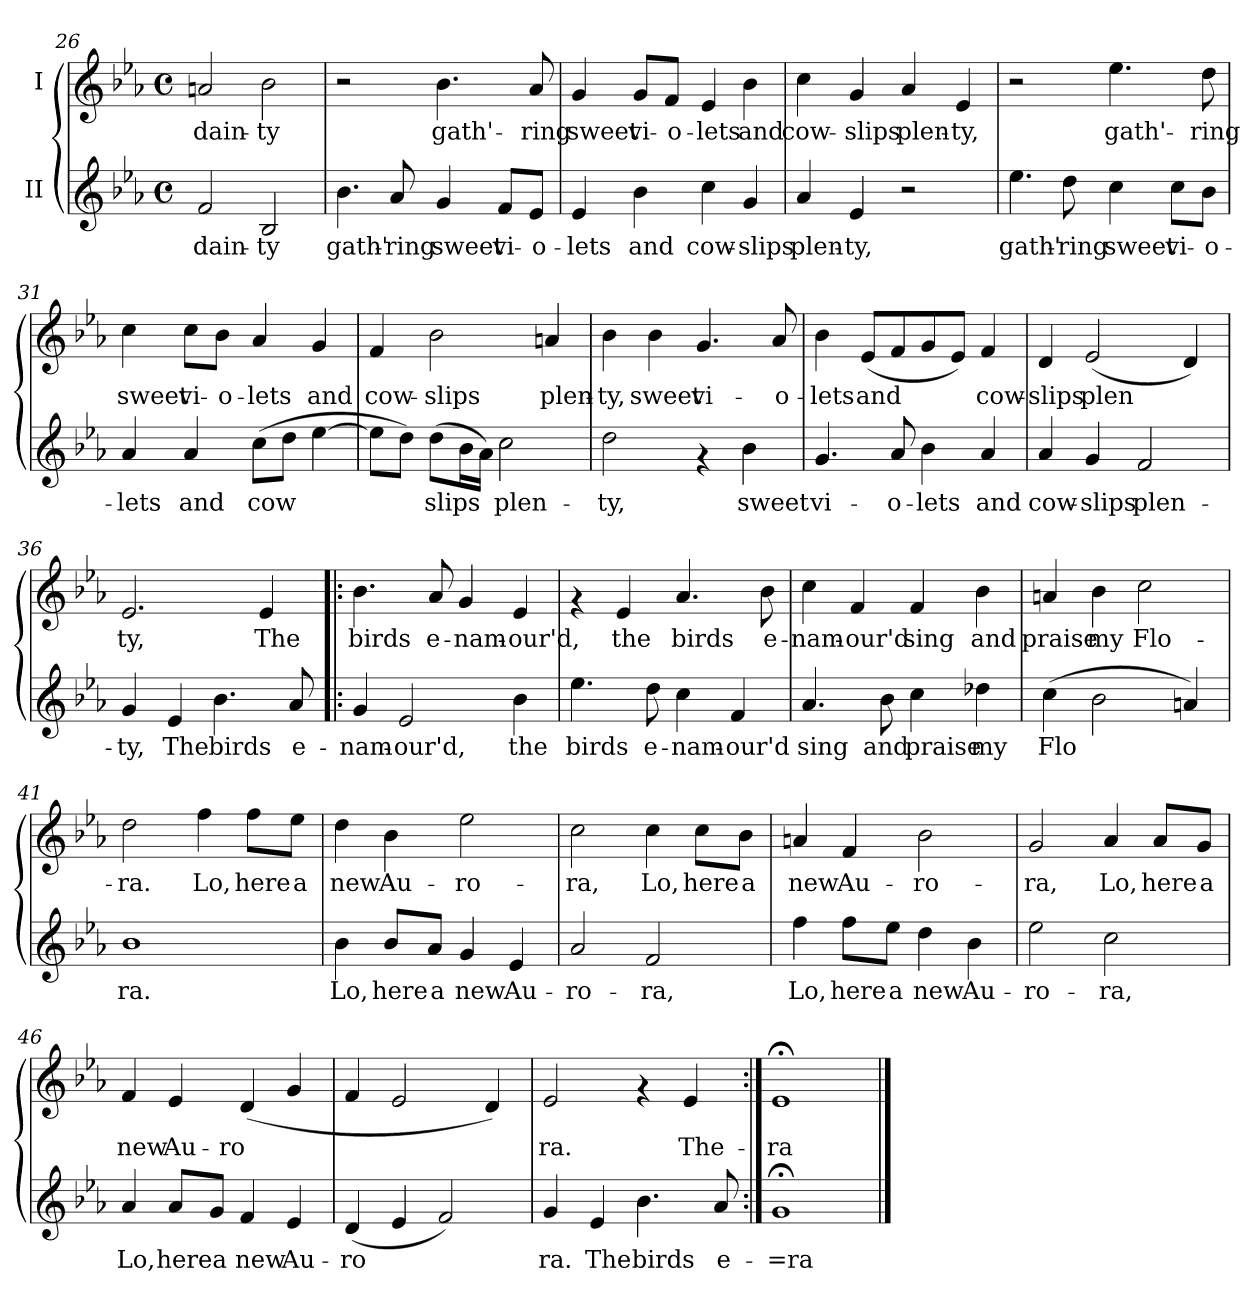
**kern	**text	**kern	**text
*part2	*part2	*part1	*part1
*staff2	*staff2	*staff1	*staff1
*I"II	*	*I"I	*
!!LO:PB:g=z
*clefG2	*	*clefG2	*
*k[b-e-a-]	*	*k[b-e-a-]	*
*E-:	*	*E-:	*
*M4/4	*	*M4/4	*
*met(c)	*	*met(c)	*
=26	=26	=26	=26
!	!LO:LY:b:cj	!	!LO:LY:b:cj
2f/	dain-	2an/	dain-
!	!LO:LY:b:cj	!	!LO:LY:b:cj
2B-/	-ty	2b-\	-ty
=27	=27	=27	=27
!	!LO:LY:b:cj	!	!
4.b-\	gath'-	2r	.
!	!LO:LY:b:cj	!	!
8a-/	-ring	.	.
!	!LO:LY:b:cj	!	!LO:LY:b:cj
4g/	sweet	4.b-\	gath'-
!	!LO:LY:b:cj	!	!
8f/L	vi-	.	.
!	!LO:LY:b:cj	!	!LO:LY:b:cj
8e-/J	-o-	8a-/	-ring
=28	=28	=28	=28
!	!LO:LY:b:cj	!	!LO:LY:b:cj
4e-/	-lets	4g/	sweet
!	!LO:LY:b:cj	!	!LO:LY:b:cj
4b-\	and	8g/L	vi-
!	!	!	!LO:LY:b:cj
.	.	8f/J	-o-
!	!LO:LY:b:cj	!	!LO:LY:b:cj
4cc\	cow-	4e-/	-lets
!	!LO:LY:b:cj	!	!LO:LY:b:cj
4g/	-slips	4b-\	and
=29	=29	=29	=29
!	!LO:LY:b:cj	!	!LO:LY:b:cj
4a-/	plen-	4cc\	cow-
!	!LO:LY:b:cj	!	!LO:LY:b:cj
4e-/	-ty,	4g/	-slips
!	!	!	!LO:LY:b:cj
2r	.	4a-/	plen-
!	!	!	!LO:LY:b:cj
.	.	4e-/	-ty,
!!LO:LB:g=z
=30	=30	=30	=30
!	!LO:LY:b:cj	!	!
4.ee-\	gath'-	2r	.
!	!LO:LY:b:cj	!	!
8dd\	-ring	.	.
!	!LO:LY:b:cj	!	!LO:LY:b:cj
4cc\	sweet	4.ee-\	gath'-
!	!LO:LY:b:cj	!	!
8cc\L	vi-	.	.
!	!LO:LY:b:cj	!	!LO:LY:b:cj
8b-\J	-o-	8dd\	-ring
=31	=31	=31	=31
!	!LO:LY:b:cj	!	!LO:LY:b:cj
4a-/	-lets	4cc\	sweet
!	!LO:LY:b:cj	!	!LO:LY:b:cj
4a-/	and	8cc\L	vi-
!	!	!	!LO:LY:b:cj
.	.	8b-\J	-o-
!	!LO:LY:b:cj	!	!LO:LY:b:cj
(>8cc\L	cow-	4a-/	-lets
!	!LO:LY:b:cj	!	!
8dd\J	--	.	.
!	!LO:LY:b:cj	!	!LO:LY:b:cj
[>4ee-\	--	4g/	and
=32	=32	=32	=32
!	!LO:LY:b:cj	!	!LO:LY:b:cj
8ee-\L]	-	4f/	cow-
!	!LO:LY:b:cj	!	!
8dd\J)	.	.	.
!	!LO:LY:b:cj	!	!LO:LY:b:cj
(>8dd\L	slips	2b-\	-slips
!	!LO:LY:b:cj	!	!
16b-\	.	.	.
!	!LO:LY:b:cj	!	!
16a-\J)	.	.	.
!	!LO:LY:b:cj	!	!
2cc\	plen-	.	.
!	!	!	!LO:LY:b:cj
.	.	4an/	plen-
=33	=33	=33	=33
!	!LO:LY:b:cj	!	!LO:LY:b:cj
2dd\	-ty,	4b-\	-ty,
!	!	!	!LO:LY:b:cj
.	.	4b-\	sweet
!	!	!	!LO:LY:b:cj
4rf	.	4.g/	vi-
!	!LO:LY:b:cj	!	!
4b-\	sweet	.	.
!	!	!	!LO:LY:b:cj
.	.	8a-/	-o-
!!LO:LB:g=z
=34	=34	=34	=34
!	!LO:LY:b:cj	!	!LO:LY:b:cj
4.g/	vi-	4b-\	-lets
!	!	!	!LO:LY:b:cj
.	.	(<8e-/L	and
!	!LO:LY:b:cj	!	!LO:LY:b:cj
8a-/	-o-	8f/	.
!	!LO:LY:b:cj	!	!LO:LY:b:cj
4b-\	-lets	8g/	.
!	!	!	!LO:LY:b:cj
.	.	8e-/J)	.
!	!LO:LY:b:cj	!	!LO:LY:b:cj
4a-/	and	4f/	cow-
=35	=35	=35	=35
!	!LO:LY:b:cj	!	!LO:LY:b:cj
4a-/	cow-	4d/	-slips
!	!LO:LY:b:cj	!	!LO:LY:b:cj
4g/	-slips	(<2e-/	plen-
!	!LO:LY:b:cj	!	!
2f/	plen-	.	.
!	!	!	!LO:LY:b:cj
.	.	4d/)	--
=36	=36	=36	=36
!	!LO:LY:b:cj	!	!LO:LY:b:cj
4g/	-ty,	2.e-/	-ty,
!	!LO:LY:b:cj	!	!
4e-/	The	.	.
!	!LO:LY:b:cj	!	!
4.b-\	birds	.	.
!	!	!	!LO:LY:b:cj
.	.	4e-/	The
!	!LO:LY:b:cj	!	!
8a-/	e-	.	.
=37!|:	=37!|:	=37!|:	=37!|:
!	!LO:LY:b:cj	!	!LO:LY:b:cj
4g/	-nam-	4.b-\	birds
!	!LO:LY:b:cj	!	!
2e-/	-our'd,	.	.
!	!	!	!LO:LY:b:cj
.	.	8a-/	e-
!	!	!	!LO:LY:b:cj
.	.	4g/	-nam-
!	!LO:LY:b:cj	!	!LO:LY:b:cj
4b-\	the	4e-/	-our'd,
!!LO:LB:g=z
=38	=38	=38	=38
!	!LO:LY:b:cj	!	!
4.ee-\	birds	4rf	.
!	!	!	!LO:LY:b:cj
.	.	4e-/	the
!	!LO:LY:b:cj	!	!
8dd\	e-	.	.
!	!LO:LY:b:cj	!	!LO:LY:b:cj
4cc\	-nam-	4.a-/	birds
!	!LO:LY:b:cj	!	!
4f/	-our'd	.	.
!	!	!	!LO:LY:b:cj
.	.	8b-\	e-
=39	=39	=39	=39
!	!LO:LY:b:cj	!	!LO:LY:b:cj
4.a-/	sing	4cc\	-nam-
!	!	!	!LO:LY:b:cj
.	.	4f/	-our'd
!	!LO:LY:b:cj	!	!
8b-\	and	.	.
!	!LO:LY:b:cj	!	!LO:LY:b:cj
4cc\	praise	4f/	sing
!	!LO:LY:b:cj	!	!LO:LY:b:cj
4dd-X\	my	4b-\	and
=40	=40	=40	=40
!	!LO:LY:b:cj	!	!LO:LY:b:cj
(>4cc\	Flo-	4an/	praise
!	!LO:LY:b:cj	!	!LO:LY:b:cj
2b-\	--	4b-\	my
!	!	!	!LO:LY:b:cj
.	.	2cc\	Flo-
!	!LO:LY:b:cj	!	!
4an/)	--	.	.
=41	=41	=41	=41
!	!LO:LY:b:cj	!	!LO:LY:b:cj
1b-	-ra.	2dd\	-ra.
!	!	!	!LO:LY:b:cj
.	.	4ff\	Lo,
!	!	!	!LO:LY:b:cj
.	.	8ff\L	here
!	!	!	!LO:LY:b:cj
.	.	8ee-\J	a
!!LO:LB:g=z
=42	=42	=42	=42
!	!LO:LY:b:cj	!	!LO:LY:b:cj
4b-\	Lo,	4dd\	new
!	!LO:LY:b:cj	!	!LO:LY:b:cj
8b-/L	here	4b-\	Au-
!	!LO:LY:b:cj	!	!
8a-/J	a	.	.
!	!LO:LY:b:cj	!	!LO:LY:b:cj
4g/	new	2ee-\	-ro-
!	!LO:LY:b:cj	!	!
4e-/	Au-	.	.
=43	=43	=43	=43
!	!LO:LY:b:cj	!	!LO:LY:b:cj
2a-/	-ro-	2cc\	-ra,
!	!LO:LY:b:cj	!	!LO:LY:b:cj
2f/	-ra,	4cc\	Lo,
!	!	!	!LO:LY:b:cj
.	.	8cc\L	here
!	!	!	!LO:LY:b:cj
.	.	8b-\J	a
=44	=44	=44	=44
!	!LO:LY:b:cj	!	!LO:LY:b:cj
4ff\	Lo,	4an/	new
!	!LO:LY:b:cj	!	!LO:LY:b:cj
8ff\L	here	4f/	Au-
!	!LO:LY:b:cj	!	!
8ee-\J	a	.	.
!	!LO:LY:b:cj	!	!LO:LY:b:cj
4dd\	new	2b-\	-ro-
!	!LO:LY:b:cj	!	!
4b-\	Au-	.	.
=45	=45	=45	=45
!	!LO:LY:b:cj	!	!LO:LY:b:cj
2ee-\	-ro-	2g/	-ra,
!	!LO:LY:b:cj	!	!LO:LY:b:cj
2cc\	-ra,	4a-/	Lo,
!	!	!	!LO:LY:b:cj
.	.	8a-/L	here
!	!	!	!LO:LY:b:cj
.	.	8g/J	a
!!LO:LB:g=z
=46	=46	=46	=46
!	!LO:LY:b:cj	!	!LO:LY:b:cj
4a-/	Lo,	4f/	new
!	!LO:LY:b:cj	!	!LO:LY:b:cj
8a-/L	here	4e-/	Au-
!	!LO:LY:b:cj	!	!
8g/J	a	.	.
!	!LO:LY:b:cj	!	!LO:LY:b:cj
4f/	new	(<4d/	-ro-
!	!LO:LY:b:cj	!	!LO:LY:b:cj
4e-/	Au-	4g/	--
=47	=47	=47	=47
!	!LO:LY:b:cj	!	!
(<4d/	-ro-	4f/	.
!	!LO:LY:b:cj	!	!
4e-/	--	2e-/	.
!	!LO:LY:b:cj	!	!
2f/)	--	.	.
.	.	4d/)	.
=48	=48	=48	=48
!	!LO:LY:b:cj	!	!LO:LY:b:cj
4g/	-ra.	2e-/	-ra.
!	!LO:LY:b:cj	!	!
4e-/	The	.	.
!	!LO:LY:b:cj	!	!
4.b-\	birds	4rf	.
!	!	!	!LO:LY:b:cj
.	.	4e-/	The-
!	!LO:LY:b:cj	!	!
8a-/	e-	.	.
=49:|!	=49:|!	=49:|!	=49:|!
!	!LO:LY:b:cj	!	!LO:LY:b:cj
1g;<	-=ra	1e-;<	-ra
==	==	==	==
*-	*-	*-	*-
